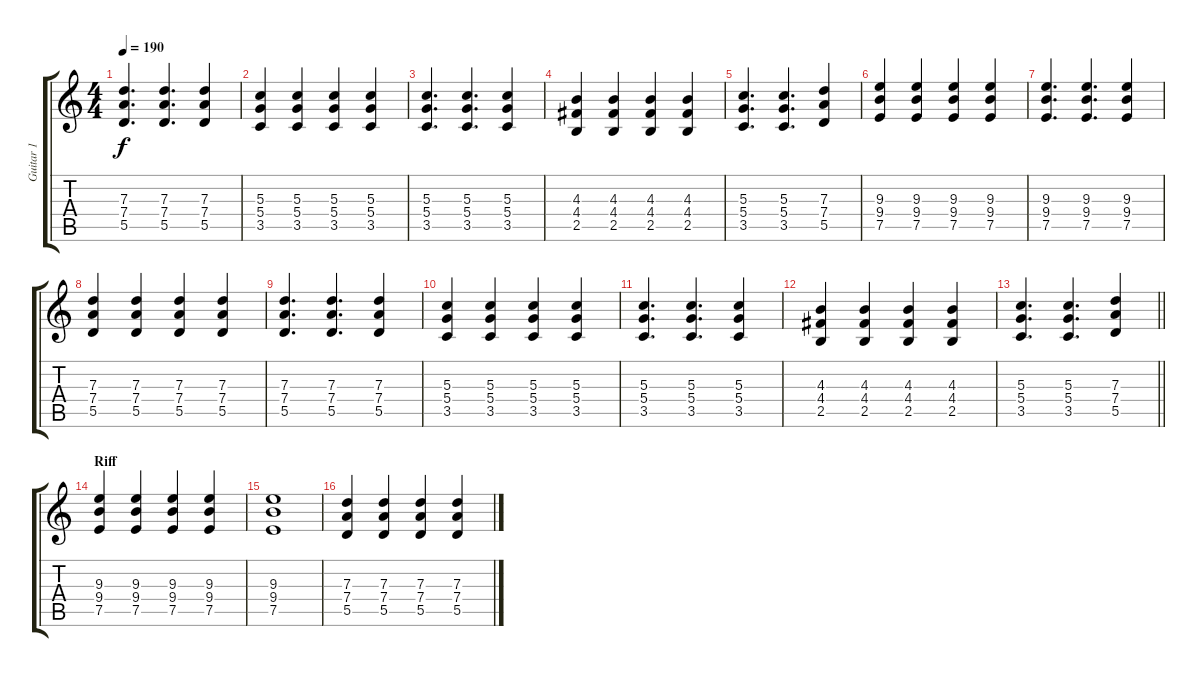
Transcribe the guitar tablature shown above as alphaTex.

\track ("Guitar 1" "Guitar 1") {instrument distortionguitar}
\staff {score tabs}
\tuning (E4 B3 G3 D3 A2 E2) {hide}
\ts (4 4)
\tempo 190
\clef g2
\ks c
(7.3 7.4 5.5).4{d dy f} (7.3 7.4 5.5).4{d} (7.3 7.4 5.5).4 |
(5.3 5.4 3.5).4 (5.3 5.4 3.5).4 (5.3 5.4 3.5).4 (5.3 5.4 3.5).4 |
(5.3 5.4 3.5).4{d} (5.3 5.4 3.5).4{d} (5.3 5.4 3.5).4 |
(4.3 4.4 2.5).4 (4.3 4.4 2.5).4 (4.3 4.4 2.5).4 (4.3 4.4 2.5).4 |
(5.3 5.4 3.5).4{d} (5.3 5.4 3.5).4{d} (7.3 7.4 5.5).4 |
(9.3 9.4 7.5).4 (9.3 9.4 7.5).4 (9.3 9.4 7.5).4 (9.3 9.4 7.5).4 |
(9.3 9.4 7.5).4{d} (9.3 9.4 7.5).4{d} (9.3 9.4 7.5).4 |
(7.3 7.4 5.5).4 (7.3 7.4 5.5).4 (7.3 7.4 5.5).4 (7.3 7.4 5.5).4 |
(7.3 7.4 5.5).4{d} (7.3 7.4 5.5).4{d} (7.3 7.4 5.5).4 |
(5.3 5.4 3.5).4 (5.3 5.4 3.5).4 (5.3 5.4 3.5).4 (5.3 5.4 3.5).4 |
(5.3 5.4 3.5).4{d} (5.3 5.4 3.5).4{d} (5.3 5.4 3.5).4 |
(4.3 4.4 2.5).4 (4.3 4.4 2.5).4 (4.3 4.4 2.5).4 (4.3 4.4 2.5).4 |
\barLineRight lightlight
(5.3 5.4 3.5).4{d} (5.3 5.4 3.5).4{d} (7.3 7.4 5.5).4 |
\section ("" "Riff")
(9.3 9.4 7.5).4 (9.3 9.4 7.5).4 (9.3 9.4 7.5).4 (9.3 9.4 7.5).4 |
(9.3 9.4 7.5).1 |
(7.3 7.4 5.5).4 (7.3 7.4 5.5).4 (7.3 7.4 5.5).4 (7.3 7.4 5.5).4
